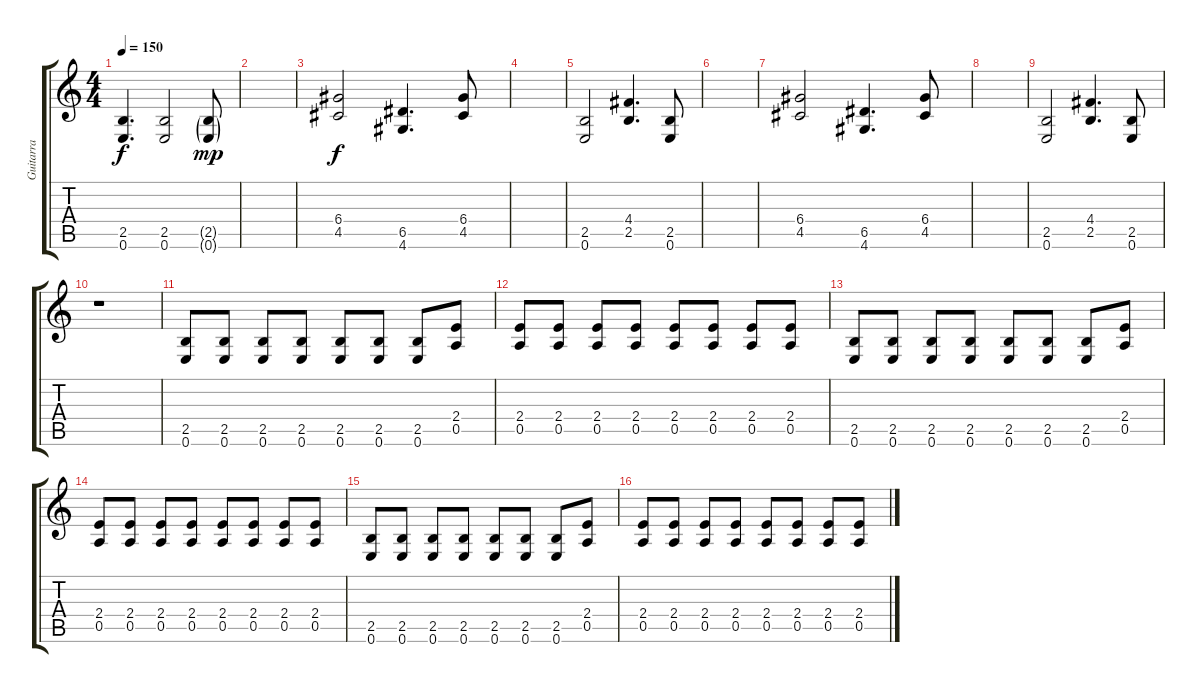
\track ("Guitarra" "Guitarra") {instrument electricguitarclean}
\staff {score tabs}
\tuning (E4 B3 G3 D3 A2 E2) {hide}
\ts (4 4)
\tempo 150
\clef g2
\ks c
(2.5 0.6).4{d dy f} (2.5 0.6).2 (2.5{g} 0.6{g}).8{dy mp} |
|
(6.4 4.5).2{dy f} (6.5 4.6).4{d} (6.4 4.5).8 |
|
(2.5 0.6).2 (4.4 2.5).4{d} (2.5 0.6).8 |
|
(6.4 4.5).2 (6.5 4.6).4{d} (6.4 4.5).8 |
|
(2.5 0.6).2 (4.4 2.5).4{d} (2.5 0.6).8 |
r.1 |
(2.5 0.6).8 (2.5 0.6).8 (2.5 0.6).8 (2.5 0.6).8 (2.5 0.6).8 (2.5 0.6).8 (2.5 0.6).8 (2.4 0.5).8 |
(2.4 0.5).8 (2.4 0.5).8 (2.4 0.5).8 (2.4 0.5).8 (2.4 0.5).8 (2.4 0.5).8 (2.4 0.5).8 (2.4 0.5).8 |
(2.5 0.6).8 (2.5 0.6).8 (2.5 0.6).8 (2.5 0.6).8 (2.5 0.6).8 (2.5 0.6).8 (2.5 0.6).8 (2.4 0.5).8 |
(2.4 0.5).8 (2.4 0.5).8 (2.4 0.5).8 (2.4 0.5).8 (2.4 0.5).8 (2.4 0.5).8 (2.4 0.5).8 (2.4 0.5).8 |
(2.5 0.6).8 (2.5 0.6).8 (2.5 0.6).8 (2.5 0.6).8 (2.5 0.6).8 (2.5 0.6).8 (2.5 0.6).8 (2.4 0.5).8 |
(2.4 0.5).8 (2.4 0.5).8 (2.4 0.5).8 (2.4 0.5).8 (2.4 0.5).8 (2.4 0.5).8 (2.4 0.5).8 (2.4 0.5).8
